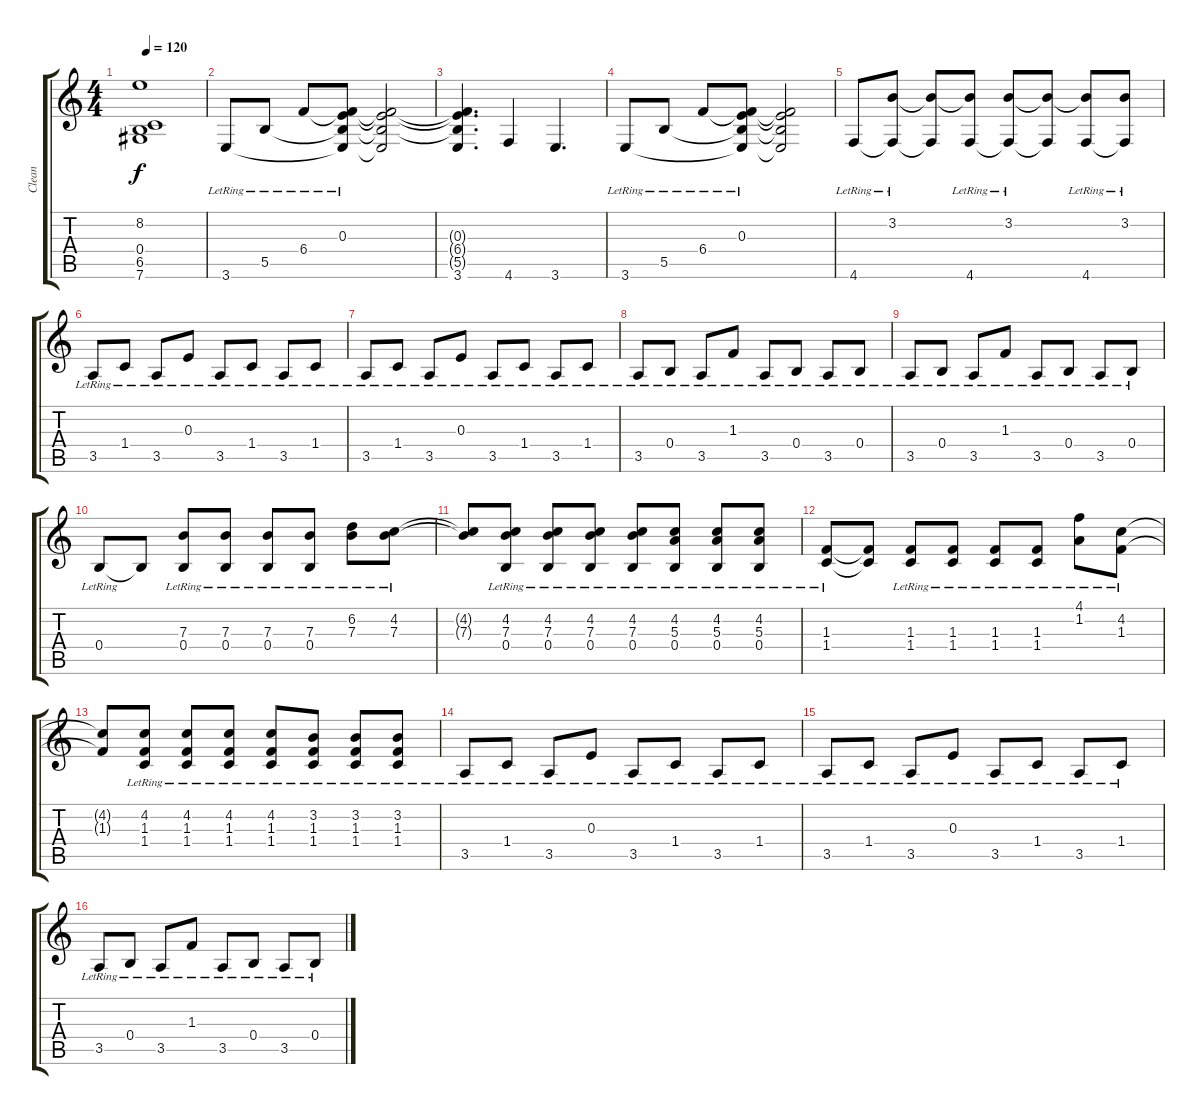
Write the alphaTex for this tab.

\track ("Clean" "Clean") {instrument electricguitarjazz}
\staff {score tabs}
\tuning (Db4 Ab3 E3 B2 Gb2 Db2) {hide}
\ts (4 4)
\tempo 120
\clef g2
\ks c
(8.2 0.4{t} 6.5{t} 7.6{t}).1{dy f} |
3.6{lr}.8 5.5{lr}.8 6.4{lr}.8 (0.3{lr} 6.4{t} 5.5{t} 3.6{t}).8 (0.3{t} 6.4{t} 5.5{t} 3.6{t}).2 |
(0.3{t} 6.4{t} 5.5{t} 3.6).4{d} 4.6.4 3.6.4{d} |
3.6{lr}.8 5.5{lr}.8 6.4{lr}.8 (0.3{lr} 6.4{t} 5.5{t} 3.6{t}).8 (0.3{t} 6.4{t} 5.5{t} 3.6{t}).2 |
4.6{lr}.8 (3.2{lr} 4.6{t}).8 (3.2{t} 4.6{t}).8 (3.2{t} 4.6{lr}).8 (3.2{lr} 4.6{t}).8 (3.2{t} 4.6{t}).8 (3.2{t} 4.6{lr}).8 (3.2{lr} 4.6{t}).8 |
3.5{lr}.8 1.4{lr}.8 3.5{lr}.8 0.3{lr}.8 3.5{lr}.8 1.4{lr}.8 3.5{lr}.8 1.4{lr}.8 |
3.5{lr}.8 1.4{lr}.8 3.5{lr}.8 0.3{lr}.8 3.5{lr}.8 1.4{lr}.8 3.5{lr}.8 1.4{lr}.8 |
3.5{lr}.8 0.4{lr}.8 3.5{lr}.8 1.3{lr}.8 3.5{lr}.8 0.4{lr}.8 3.5{lr}.8 0.4{lr}.8 |
3.5{lr}.8 0.4{lr}.8 3.5{lr}.8 1.3{lr}.8 3.5{lr}.8 0.4{lr}.8 3.5{lr}.8 0.4{lr}.8 |
0.4{lr}.8 0.4{t}.8 (7.3{lr} 0.4{lr}).8 (7.3{lr} 0.4{lr}).8 (7.3{lr} 0.4{lr}).8 (7.3{lr} 0.4{lr}).8 (6.2{lr} 7.3{lr}).8 (4.2{lr} 7.3{lr}).8 |
(4.2{t} 7.3{t}).8 (4.2{lr} 7.3{lr} 0.4{lr}).8 (4.2{lr} 7.3{lr} 0.4{lr}).8 (4.2{lr} 7.3{lr} 0.4{lr}).8 (4.2{lr} 7.3{lr} 0.4{lr}).8 (4.2{lr} 5.3{lr} 0.4{lr}).8 (4.2{lr} 5.3{lr} 0.4{lr}).8 (4.2{lr} 5.3{lr} 0.4{lr}).8 |
(1.3{lr} 1.4{lr}).8 (1.3{t} 1.4{t}).8 (1.3{lr} 1.4{lr}).8 (1.3{lr} 1.4{lr}).8 (1.3{lr} 1.4{lr}).8 (1.3{lr} 1.4{lr}).8 (4.1{lr} 1.2{lr}).8 (4.2{lr} 1.3{lr}).8 |
(4.2{t} 1.3{t}).8 (4.2{lr} 1.3{lr} 1.4{lr}).8 (4.2{lr} 1.3{lr} 1.4{lr}).8 (4.2{lr} 1.3{lr} 1.4{lr}).8 (4.2{lr} 1.3{lr} 1.4{lr}).8 (3.2{lr} 1.3{lr} 1.4{lr}).8 (3.2{lr} 1.3{lr} 1.4{lr}).8 (3.2{lr} 1.3{lr} 1.4{lr}).8 |
3.5{lr}.8 1.4{lr}.8 3.5{lr}.8 0.3{lr}.8 3.5{lr}.8 1.4{lr}.8 3.5{lr}.8 1.4{lr}.8 |
3.5{lr}.8 1.4{lr}.8 3.5{lr}.8 0.3{lr}.8 3.5{lr}.8 1.4{lr}.8 3.5{lr}.8 1.4{lr}.8 |
3.5{lr}.8 0.4{lr}.8 3.5{lr}.8 1.3{lr}.8 3.5{lr}.8 0.4{lr}.8 3.5{lr}.8 0.4{lr}.8
